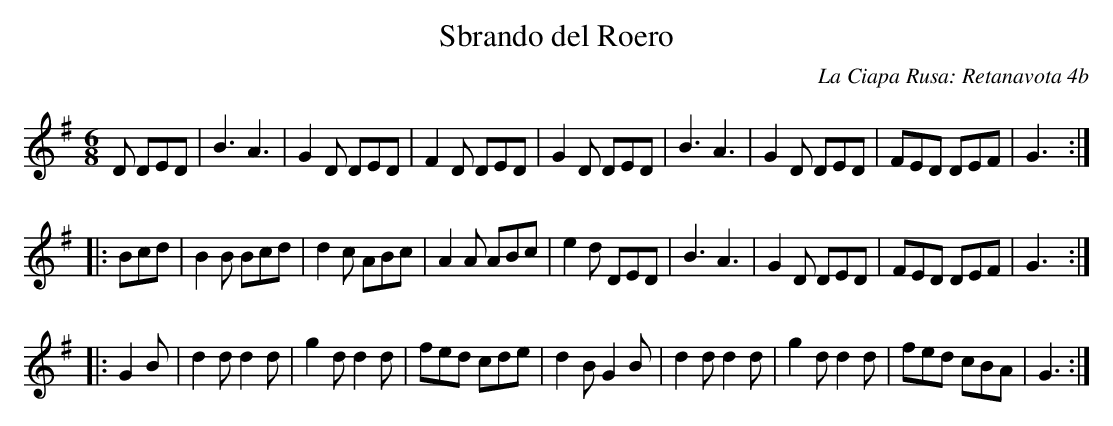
X:1
T:Sbrando del Roero
C:La Ciapa Rusa: Retanavota 4b
M:6/8
L:1/8
K:G
D DED|B3 A3|G2D DED|F2D DED|G2D DED|\
B3 A3|G2D DED|FED DEF|G3:|
|:Bcd|B2B Bcd|d2c ABc|A2A ABc|e2d  DED|\
B3 A3|G2D DED|FED DEF|G3:|
|:G2B|d2d d2d|g2d d2d|fed cde|d2B G2B|\
d2d d2d|g2d d2d|fed cBA|G3:|
